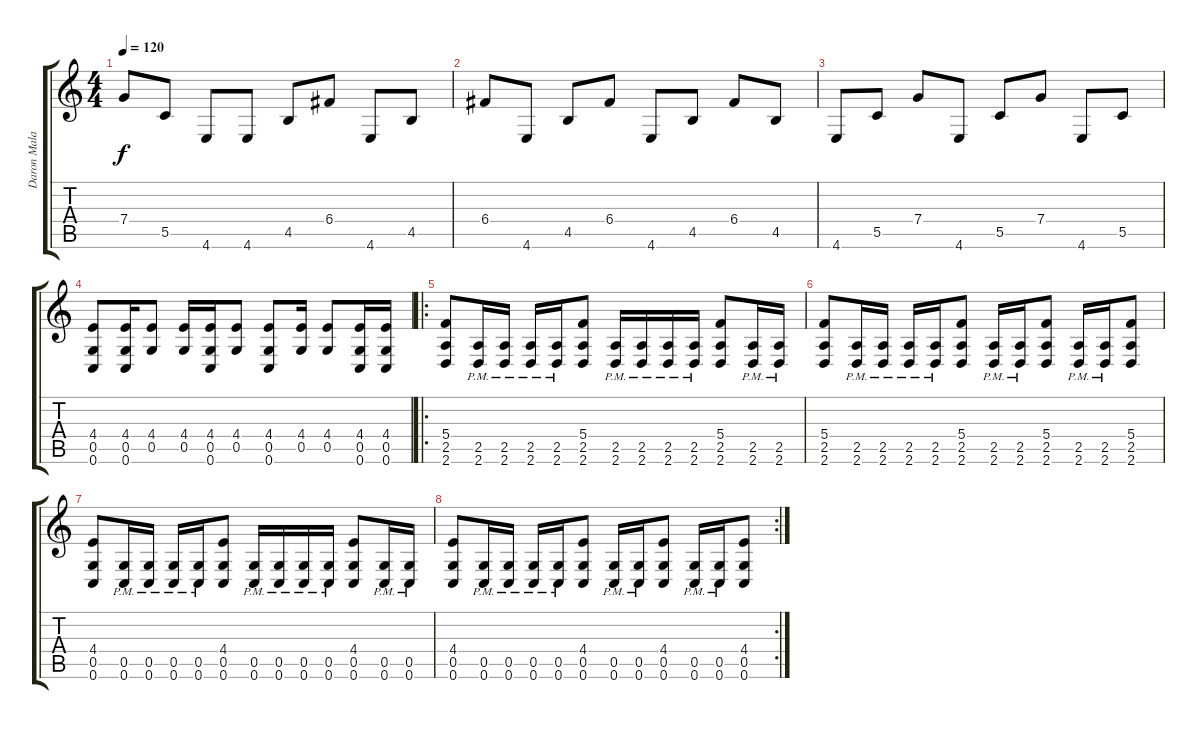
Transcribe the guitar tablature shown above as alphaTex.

\track ("Daron Malakian" "Daron Mala") {instrument distortionguitar}
\staff {score tabs}
\tuning (D4 A3 F3 C3 G2 C2) {hide}
\ts (4 4)
\tempo 120
\clef g2
\ks c
7.4.8{dy f} 5.5.8 4.6.8 4.6.8 4.5.8 6.4.8 4.6.8 4.5.8 |
6.4.8 4.6.8 4.5.8 6.4.8 4.6.8 4.5.8 6.4.8 4.5.8 |
4.6.8 5.5.8 7.4.8 4.6.8 5.5.8 7.4.8 4.6.8 5.5.8 |
(4.4 0.5 0.6).8 (4.4 0.5 0.6).16 (4.4 0.5).8 (4.4 0.5).16 (4.4 0.5 0.6).16 (4.4 0.5).8 (4.4 0.5 0.6).8 (4.4 0.5).16 (4.4 0.5).8 (4.4 0.5 0.6).16 (4.4 0.5 0.6).16 |
\ro
(5.4 2.5 2.6).8 (2.5{pm} 2.6).16 (2.5{pm} 2.6{pm}).16 (2.5{pm} 2.6{pm}).16 (2.5{pm} 2.6{pm}).16 (5.4 2.5 2.6).8 (2.5{pm} 2.6{pm}).16 (2.5{pm} 2.6{pm}).16 (2.5{pm} 2.6{pm}).16 (2.5{pm} 2.6{pm}).16 (5.4 2.5 2.6).8 (2.5{pm} 2.6{pm}).16 (2.5{pm} 2.6{pm}).16 |
(5.4 2.5 2.6).8 (2.5{pm} 2.6{pm}).16 (2.5{pm} 2.6{pm}).16 (2.5{pm} 2.6{pm}).16 (2.5{pm} 2.6{pm}).16 (5.4 2.5 2.6).8 (2.5{pm} 2.6{pm}).16 (2.5{pm} 2.6{pm}).16 (5.4 2.5 2.6).8 (2.5{pm} 2.6{pm}).16 (2.5{pm} 2.6{pm}).16 (5.4 2.5 2.6).8 |
(4.4 0.5 0.6).8 (0.5{pm} 0.6).16 (0.5{pm} 0.6{pm}).16 (0.5{pm} 0.6{pm}).16 (0.5{pm} 0.6{pm}).16 (4.4 0.5 0.6).8 (0.5{pm} 0.6{pm}).16 (0.5{pm} 0.6{pm}).16 (0.5{pm} 0.6{pm}).16 (0.5{pm} 0.6{pm}).16 (4.4 0.5 0.6).8 (0.5{pm} 0.6{pm}).16 (0.5{pm} 0.6{pm}).16 |
\rc 2
(4.4 0.5 0.6).8 (0.5{pm} 0.6{pm}).16 (0.5{pm} 0.6{pm}).16 (0.5{pm} 0.6{pm}).16 (0.5{pm} 0.6{pm}).16 (4.4 0.5 0.6).8 (0.5{pm} 0.6{pm}).16 (0.5{pm} 0.6{pm}).16 (4.4 0.5 0.6).8 (0.5{pm} 0.6{pm}).16 (0.5{pm} 0.6{pm}).16 (4.4 0.5 0.6).8
